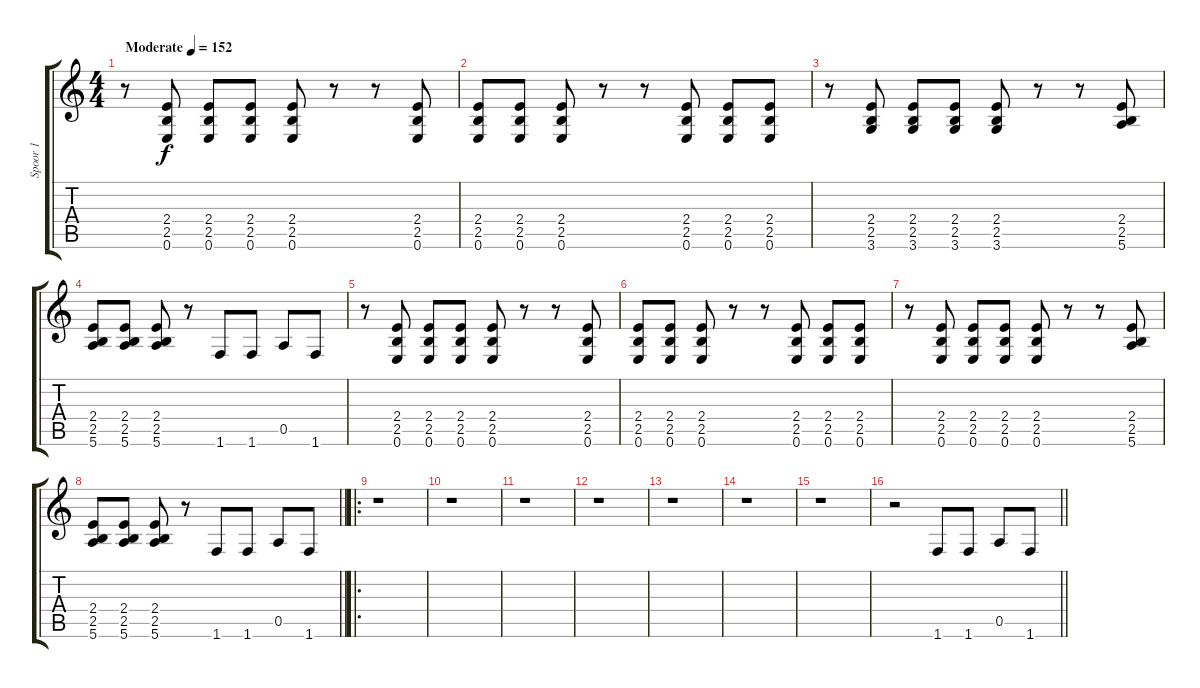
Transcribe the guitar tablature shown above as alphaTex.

\track ("Spoor 1" "Spoor 1") {instrument electricguitarclean}
\staff {score tabs}
\tuning (E4 B3 G3 D3 A2 E2) {hide}
\ts (4 4)
\tempo (152 "Moderate")
\clef g2
\ks c
r.8{dy f instrument electricguitarclean} (2.4 2.5 0.6).8 (2.4 2.5 0.6).8 (2.4 2.5 0.6).8 (2.4 2.5 0.6).8 r.8 r.8 (2.4 2.5 0.6).8 |
(2.4 2.5 0.6).8 (2.4 2.5 0.6).8 (2.4 2.5 0.6).8 r.8 r.8 (2.4 2.5 0.6).8 (2.4 2.5 0.6).8 (2.4 2.5 0.6).8 |
r.8 (2.4 2.5 3.6).8 (2.4 2.5 3.6).8 (2.4 2.5 3.6).8 (2.4 2.5 3.6).8 r.8 r.8 (2.4 2.5 5.6).8 |
(2.4 2.5 5.6).8 (2.4 2.5 5.6).8 (2.4 2.5 5.6).8 r.8 1.6.8 1.6.8 0.5.8 1.6.8 |
r.8 (2.4 2.5 0.6).8 (2.4 2.5 0.6).8 (2.4 2.5 0.6).8 (2.4 2.5 0.6).8 r.8 r.8 (2.4 2.5 0.6).8 |
(2.4 2.5 0.6).8 (2.4 2.5 0.6).8 (2.4 2.5 0.6).8 r.8 r.8 (2.4 2.5 0.6).8 (2.4 2.5 0.6).8 (2.4 2.5 0.6).8 |
r.8 (2.4 2.5 0.6).8 (2.4 2.5 0.6).8 (2.4 2.5 0.6).8 (2.4 2.5 0.6).8 r.8 r.8 (2.4 2.5 5.6).8 |
\barLineRight lightlight
(2.4 2.5 5.6).8 (2.4 2.5 5.6).8 (2.4 2.5 5.6).8 r.8 1.6.8 1.6.8 0.5.8 1.6.8 |
\ro
r.1 |
r.1 |
r.1 |
r.1 |
r.1 |
r.1 |
r.1 |
\barLineRight lightlight
r.2 1.6.8 1.6.8 0.5.8 1.6.8
